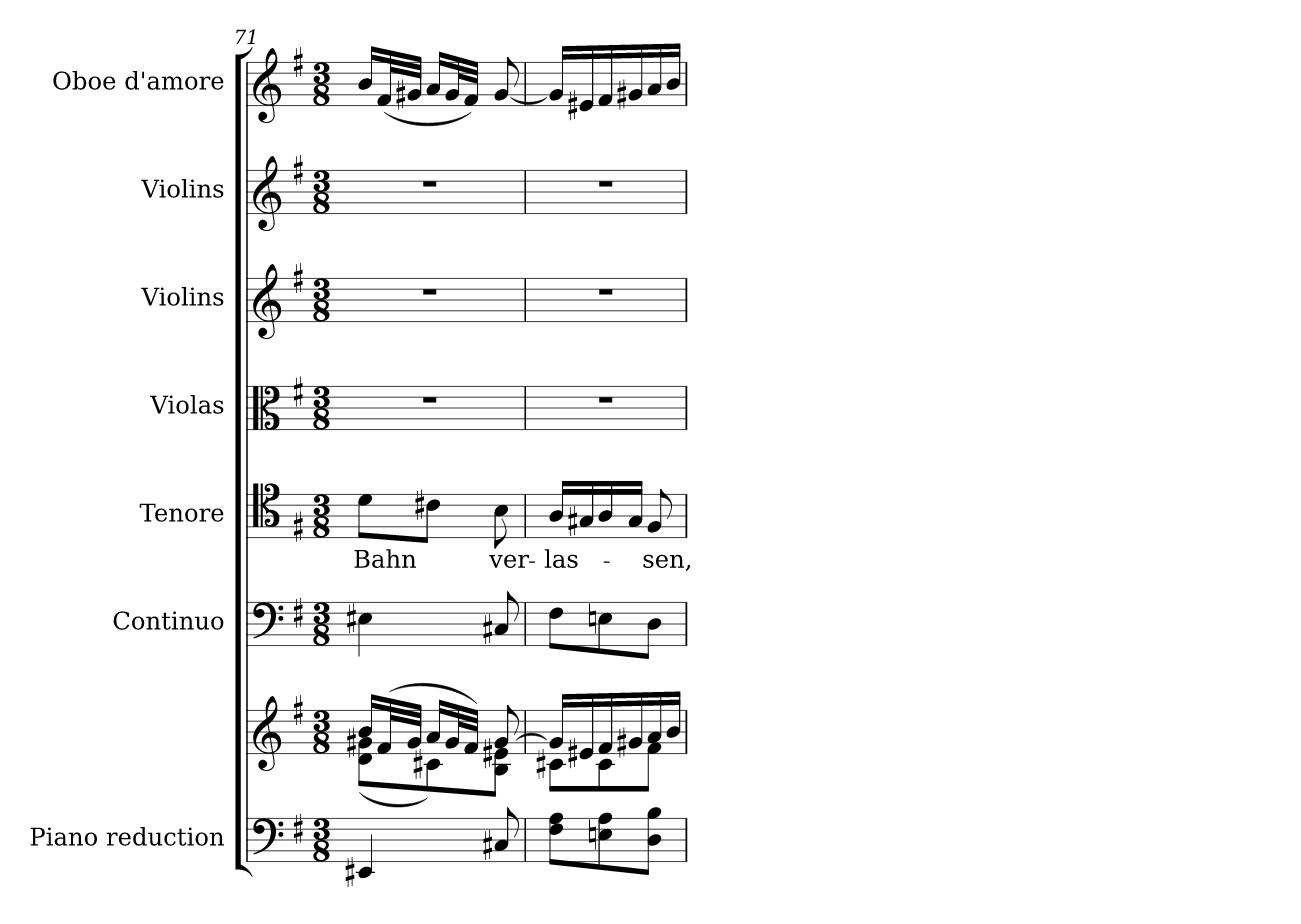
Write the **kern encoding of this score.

**kern	**kern	**kern	**kern	**text	**kern	**kern	**kern	**kern
*part7	*part7	*part6	*part5	*part5	*part4	*part3	*part2	*part1
*staff8	*staff7	*staff6	*staff5	*staff5	*staff4	*staff3	*staff2	*staff1
*I"Piano reduction	*	*I"Continuo	*I"Tenore	*	*I"Violas	*I"Violins	*I"Violins	*I"Oboe d'amore
*I'Pno	*	*	*	*	*	*	*	*I'Ob
*clefF4	*clefG2	*clefF4	*clefC4	*	*clefC3	*clefG2	*clefG2	*clefG2
*k[f#]	*k[f#]	*k[f#]	*k[f#]	*	*k[f#]	*k[f#]	*k[f#]	*k[f#]
*M3/8	*M3/8	*M3/8	*M3/8	*	*M3/8	*M3/8	*M3/8	*M3/8
=71	=71	=71	=71	=71	=71	=71	=71	=71
*	*^	*	*	*	*	*	*	*
!	!	!	!	!	!LO:LY:b	!	!	!	!
4EE#X/	16b/LL	(<8d\ 8g#X\L	4E#X\	8d\L	Bahn	4.r	4.r	4.r	16b/LL
.	(>32f#/L	.	.	.	.	.	.	.	(<32f#/L
.	32g#/JJJ	.	.	.	.	.	.	.	32g#X/JJJ
.	16a/LL	8c#X\)	.	8c#X\J	.	.	.	.	16a/LL
.	32g#/L	.	.	.	.	.	.	.	32g#/L
.	32f#/JJJ)	.	.	.	.	.	.	.	32f#/JJJ)
!	!	!	!	!	!LO:LY:b	!	!	!	!
8C#X/	[8g#/	8B\ 8e#X\J	8C#X/	8B\	ver-	.	.	.	[8g#/
!!LO:PB:g=z
=72	=72	=72	=72	=72	=72	=72	=72	=72	=72
!	!	!	!	!	!LO:LY:b	!	!	!	!
8F#\ 8A\L	16g#/LL]	8c#X\L	8F#\L	16A/LL	-las-	4.r	4.r	4.r	16g#/LL]
.	16e#X/	.	.	16G#X/	.	.	.	.	16e#X/
8En\ 8A\	16f#/	8c#\	8En\	16A/	.	.	.	.	16f#/
.	16g#X/	.	.	16G#/JJ	.	.	.	.	16g#X/
!	!	!	!	!	!LO:LY:b	!	!	!	!
8D\ 8B\J	16a/	8f#\J	8D\J	8F#/	-sen,	.	.	.	16a/
.	16b/JJ	.	.	.	.	.	.	.	16b/JJ
*	*v	*v	*	*	*	*	*	*	*
=	=	=	=	=	=	=	=	=
*-	*-	*-	*-	*-	*-	*-	*-	*-
